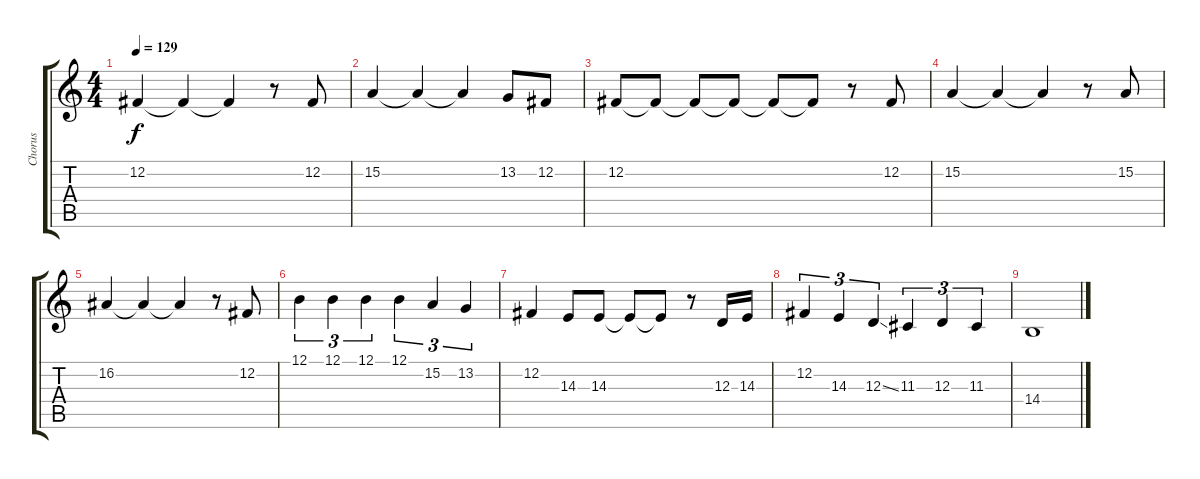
\track ("Chorus" "Chorus") {instrument baritonesax}
\staff {score tabs}
\tuning (B3 Gb3 D3 A2 E2 B1) {hide}
\ts (4 4)
\tempo 129
\clef g2
\ks c
12.2.4{dy f} 12.2{t}.4 12.2{t}.4 r.8 12.2.8 |
15.2.4 15.2{t}.4 15.2{t}.4 13.2.8 12.2.8 |
12.2.8 12.2{t}.8 12.2{t}.8 12.2{t}.8 12.2{t}.8 12.2{t}.8 r.8 12.2.8 |
15.2.4 15.2{t}.4 15.2{t}.4 r.8 15.2.8 |
16.2.4 16.2{t}.4 16.2{t}.4 r.8 12.2.8 |
12.1.4{tu (3 2)} 12.1.4{tu (3 2)} 12.1.4{tu (3 2)} 12.1.4{tu (3 2)} 15.2.4{tu (3 2)} 13.2.4{tu (3 2)} |
12.2.4 14.3.8 14.3.8 14.3{t}.8 14.3{t}.8 r.8 12.3.16 14.3.16 |
12.2.4{tu (3 2)} 14.3.4{tu (3 2)} 12.3{ss}.4{tu (3 2)} 11.3.4{tu (3 2)} 12.3.4{tu (3 2)} 11.3.4{tu (3 2)} |
14.4.1
